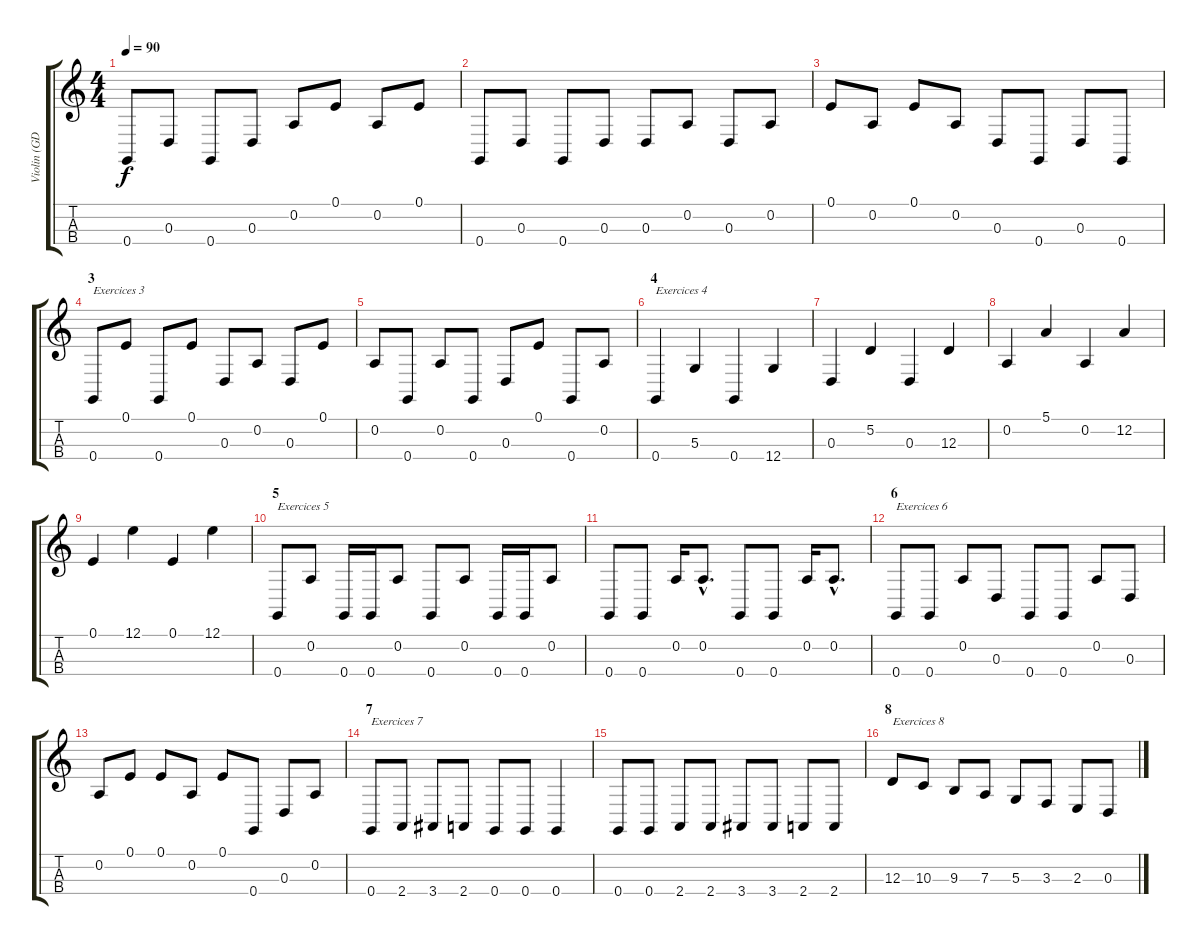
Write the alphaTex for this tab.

\track ("Violin (GDAE)" "Violin (GD") {instrument violin}
\staff {score tabs}
\tuning (E4 A3 D3 G2) {hide}
\ts (4 4)
\tempo 90
\clef g2
\ks c
0.4.8{dy f} 0.3.8 0.4.8 0.3.8 0.2.8 0.1.8 0.2.8 0.1.8 |
0.4.8 0.3.8 0.4.8 0.3.8 0.3.8 0.2.8 0.3.8 0.2.8 |
0.1.8 0.2.8 0.1.8 0.2.8 0.3.8 0.4.8 0.3.8 0.4.8 |
\section ("" "3")
0.4.8{txt "Exercices 3"} 0.1.8 0.4.8 0.1.8 0.3.8 0.2.8 0.3.8 0.1.8 |
0.2.8 0.4.8 0.2.8 0.4.8 0.3.8 0.1.8 0.4.8 0.2.8 |
\section ("" "4")
0.4.4{txt "Exercices 4"} 5.3.4 0.4.4 12.4.4 |
0.3.4 5.2.4 0.3.4 12.3.4 |
0.2.4 5.1.4 0.2.4 12.2.4 |
0.1.4 12.1.4 0.1.4 12.1.4 |
\section ("" "5")
0.4.8{txt "Exercices 5"} 0.2.8 0.4.16 0.4.16 0.2.8 0.4.8 0.2.8 0.4.16 0.4.16 0.2.8 |
0.4.8 0.4.8 0.2.16 0.2{hac}.8{d} 0.4.8 0.4.8 0.2.16 0.2{hac}.8{d} |
\section ("" "6")
0.4.8{txt "Exercices 6"} 0.4.8 0.2.8 0.3.8 0.4.8 0.4.8 0.2.8 0.3.8 |
0.2.8 0.1.8 0.1.8 0.2.8 0.1.8 0.4.8 0.3.8 0.2.8 |
\section ("" "7")
0.4.8{txt "Exercices 7"} 2.4.8 3.4.8 2.4.8 0.4.8 0.4.8 0.4.4 |
0.4.8 0.4.8 2.4.8 2.4.8 3.4.8 3.4.8 2.4.8 2.4.8 |
\section ("" "8")
12.3.8{txt "Exercices 8"} 10.3.8 9.3.8 7.3.8 5.3.8 3.3.8 2.3.8 0.3.8
